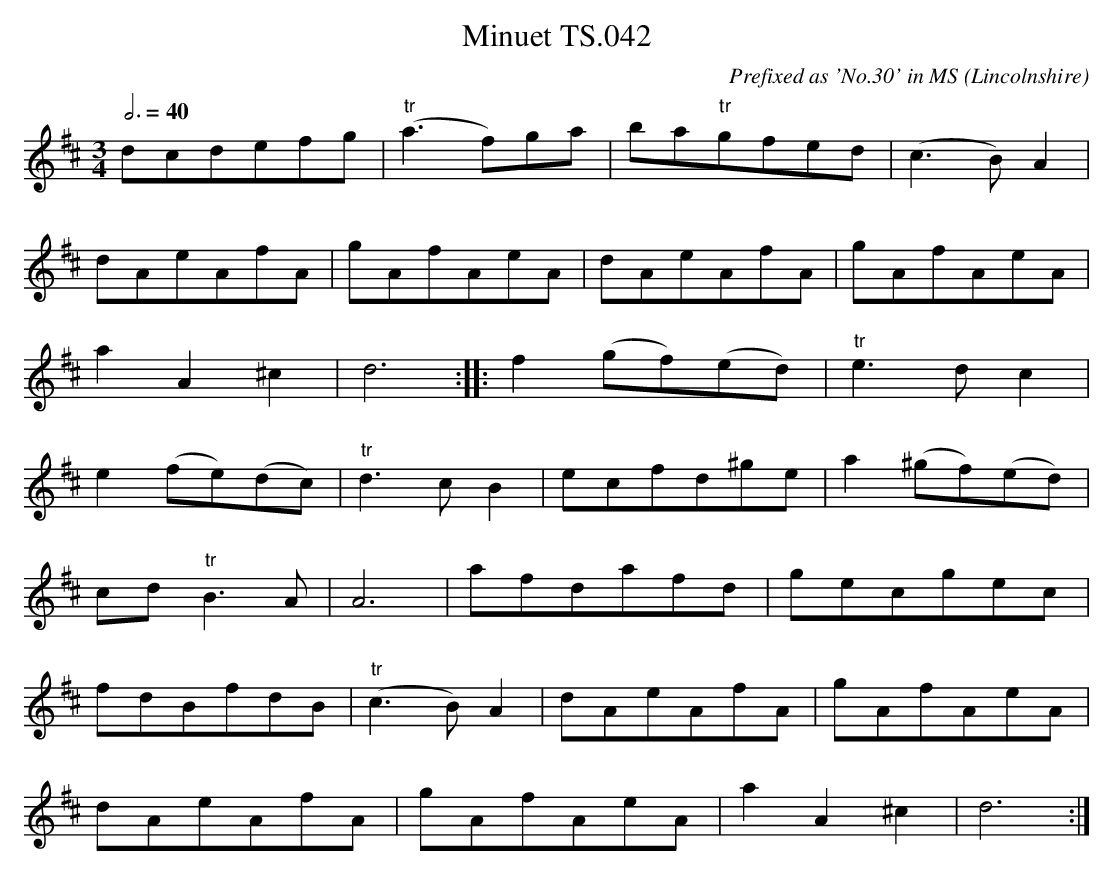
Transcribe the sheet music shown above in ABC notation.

X:1
T:Minuet TS.042
C:Prefixed as 'No.30' in MS
L:1/8
M:3/4
O:Lincolnshire
Q:3/4=40
K:D
dcdefg(|"tr"a3f)ga|ba"tr"gfed|(c3B)A2|!
dAeAfA|gAfAeA|dAeAfA|gAfAeA|!
a2A2^c2|d6::f2(gf)(ed)|"tr"e3dc2|!
e2(fe)(dc)|"tr"d3cB2|ecfd^ge|a2(^gf)(ed)|!
cd"tr"B3A|A6|afdafd|gecgec|!
fdBfdB|("tr"c3B)A2|dAeAfA|gAfAeA|!
dAeAfA|gAfAeA|a2A2^c2|d6:|]
